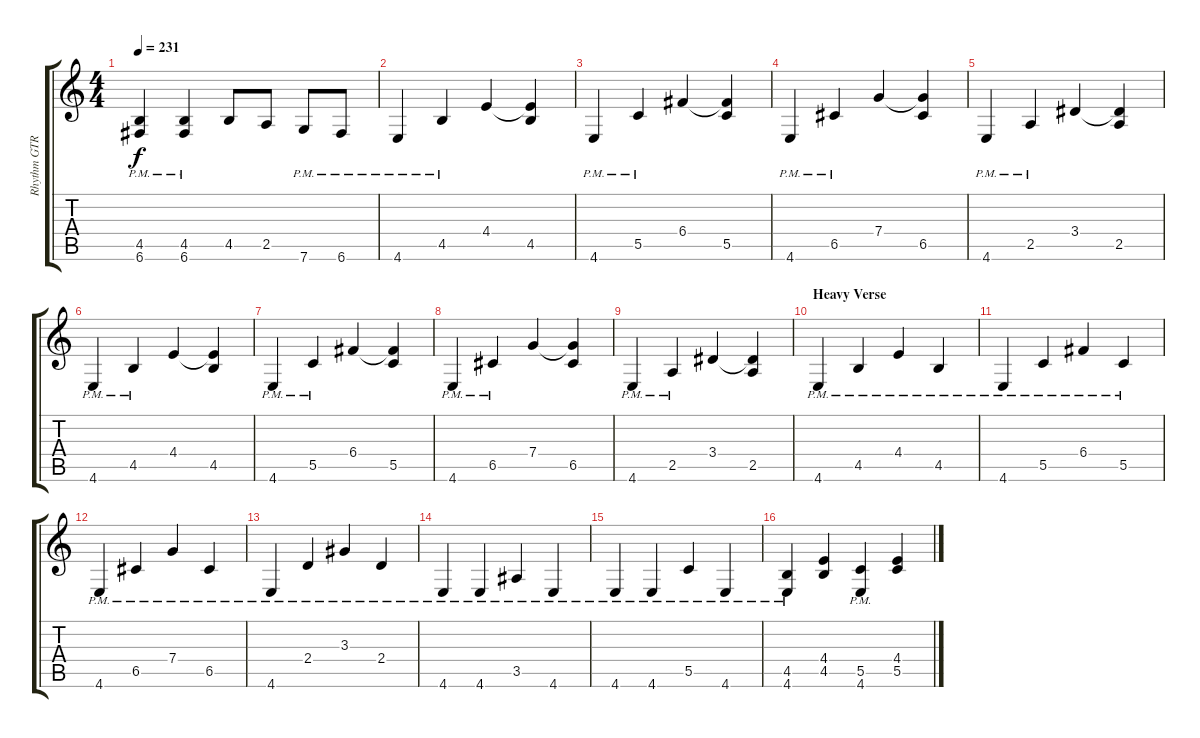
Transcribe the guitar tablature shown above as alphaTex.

\track ("Rhythm GTR 1" "Rhythm GTR") {instrument overdrivenguitar}
\staff {score tabs}
\tuning (D4 A3 F3 C3 G2 C2) {hide}
\ts (4 4)
\tempo 231
\clef g2
\ks aminor
(4.5{pm} 6.6{pm}).4{dy f} (4.5{pm} 6.6{pm}).4 4.5.8 2.5.8 7.6{pm}.8 6.6{pm}.8 |
4.6{pm}.4 4.5{pm}.4 4.4.4 (4.4{t} 4.5).4 |
4.6{pm}.4 5.5{pm}.4 6.4.4 (6.4{t} 5.5).4 |
4.6{pm}.4 6.5{pm}.4 7.4.4 (7.4{t} 6.5).4 |
4.6{pm}.4 2.5{pm}.4 3.4.4 (3.4{t} 2.5).4 |
4.6{pm}.4 4.5{pm}.4 4.4.4 (4.4{t} 4.5).4 |
4.6{pm}.4 5.5{pm}.4 6.4.4 (6.4{t} 5.5).4 |
4.6{pm}.4 6.5{pm}.4 7.4.4 (7.4{t} 6.5).4 |
4.6{pm}.4 2.5{pm}.4 3.4.4 (3.4{t} 2.5).4 |
\section ("" "Heavy Verse")
4.6{pm}.4 4.5{pm}.4 4.4{pm}.4 4.5{pm}.4 |
4.6{pm}.4 5.5{pm}.4 6.4{pm}.4 5.5{pm}.4 |
4.6{pm}.4 6.5{pm}.4 7.4{pm}.4 6.5{pm}.4 |
4.6{pm}.4 2.4{pm}.4 3.3{pm}.4 2.4{pm}.4 |
4.6{pm}.4 4.6{pm}.4 3.5{pm}.4 4.6{pm}.4 |
4.6{pm}.4 4.6{pm}.4 5.5{pm}.4 4.6{pm}.4 |
(4.5{pm} 4.6{pm}).4 (4.4 4.5).4 (5.5{pm} 4.6{pm}).4 (4.4 5.5).4
